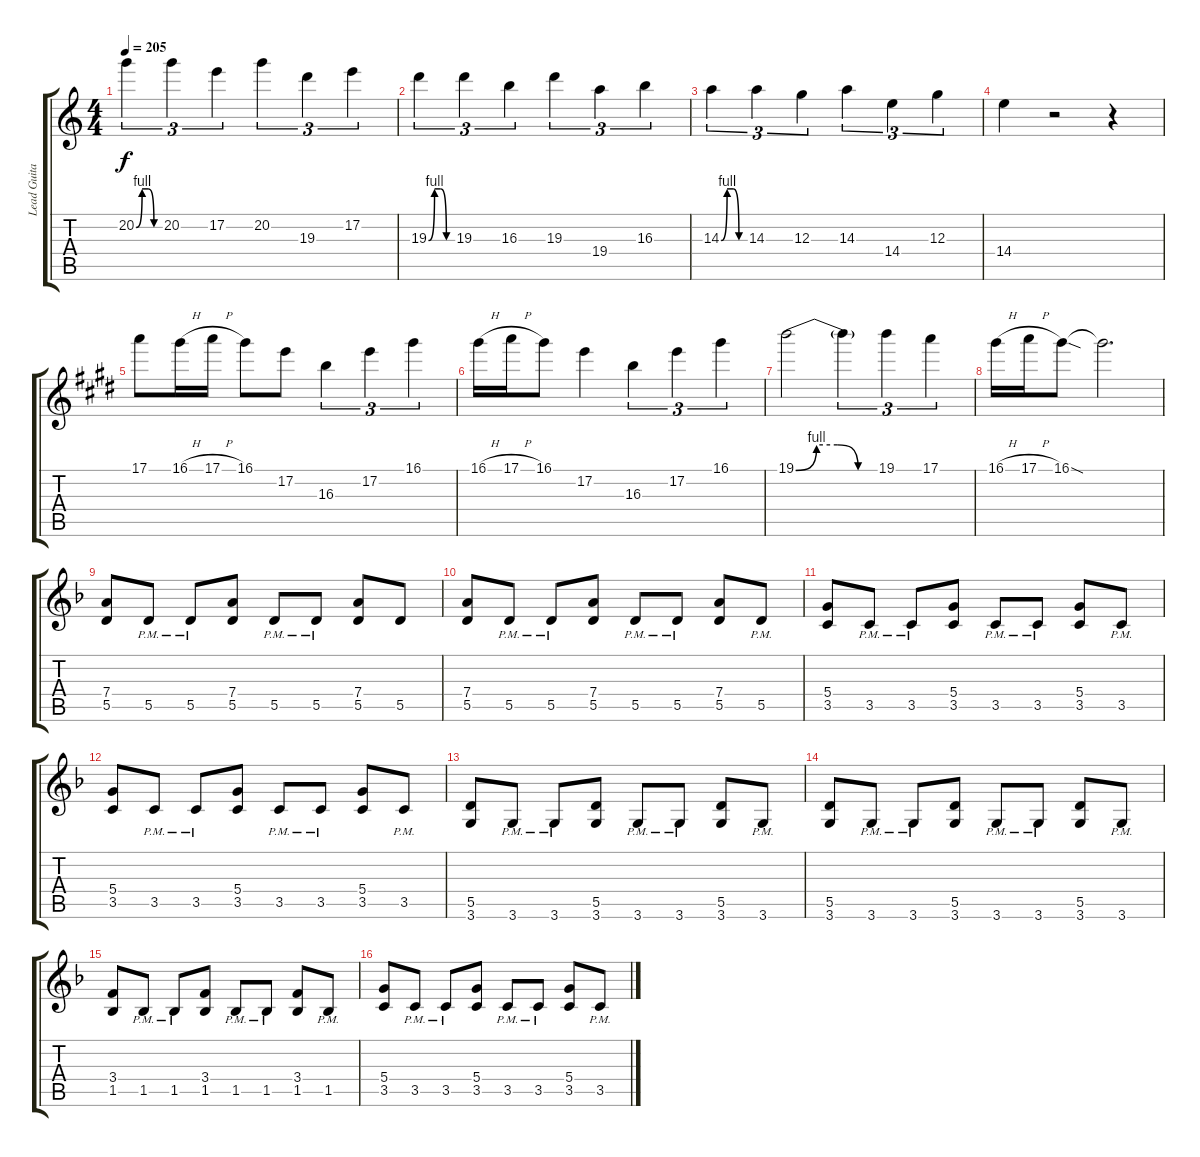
\track ("Lead Guitar" "Lead Guita") {instrument distortionguitar}
\staff {score tabs}
\tuning (E4 B3 G3 D3 A2 E2) {hide}
\ts (4 4)
\tempo 205
\clef g2
\ks c
20.2{be (custom 0 0 15 4 30 4 45 0 60 0)}.4{tu (3 2) dy f} 20.2.4{tu (3 2)} 17.2.4{tu (3 2)} 20.2.4{tu (3 2)} 19.3.4{tu (3 2)} 17.2.4{tu (3 2)} |
19.3{be (custom 0 0 15 4 30 4 45 0 60 0)}.4{tu (3 2)} 19.3.4{tu (3 2)} 16.3.4{tu (3 2)} 19.3.4{tu (3 2)} 19.4.4{tu (3 2)} 16.3.4{tu (3 2)} |
14.3{be (custom 0 0 15 4 30 4 45 0 60 0)}.4{tu (3 2)} 14.3.4{tu (3 2)} 12.3.4{tu (3 2)} 14.3.4{tu (3 2)} 14.4.4{tu (3 2)} 12.3.4{tu (3 2)} |
14.4.4 r.2 r.4 |
\ks e
17.1.8 16.1{h}.16 17.1{h}.16 16.1.8 17.2.8 16.3.4{tu (3 2)} 17.2.4{tu (3 2)} 16.1.4{tu (3 2)} |
16.1{h}.16 17.1{h}.16 16.1.8 17.2.4 16.3.4{tu (3 2)} 17.2.4{tu (3 2)} 16.1.4{tu (3 2)} |
19.1{be (custom 0 0 15 4 30 4 45 0 60 0)}.2 19.1{t}.4{tu (3 2)} 19.1.4{tu (3 2)} 17.1.4{tu (3 2)} |
16.1{h}.16 17.1{h}.16 16.1{sod}.8 16.1{t}.2{d} |
\ks f
(7.4 5.5).8 5.5{pm}.8 5.5{pm}.8 (7.4 5.5).8 5.5{pm}.8 5.5{pm}.8 (7.4 5.5).8 5.5.8 |
(7.4 5.5).8 5.5{pm}.8 5.5{pm}.8 (7.4 5.5).8 5.5{pm}.8 5.5{pm}.8 (7.4 5.5).8 5.5{pm}.8 |
(5.4 3.5).8 3.5{pm}.8 3.5{pm}.8 (5.4 3.5).8 3.5{pm}.8 3.5{pm}.8 (5.4 3.5).8 3.5{pm}.8 |
(5.4 3.5).8 3.5{pm}.8 3.5{pm}.8 (5.4 3.5).8 3.5{pm}.8 3.5{pm}.8 (5.4 3.5).8 3.5{pm}.8 |
(5.5 3.6).8 3.6{pm}.8 3.6{pm}.8 (5.5 3.6).8 3.6{pm}.8 3.6{pm}.8 (5.5 3.6).8 3.6{pm}.8 |
(5.5 3.6).8 3.6{pm}.8 3.6{pm}.8 (5.5 3.6).8 3.6{pm}.8 3.6{pm}.8 (5.5 3.6).8 3.6{pm}.8 |
(3.4 1.5).8 1.5{pm}.8 1.5{pm}.8 (3.4 1.5).8 1.5{pm}.8 1.5{pm}.8 (3.4 1.5).8 1.5{pm}.8 |
(5.4 3.5).8 3.5{pm}.8 3.5{pm}.8 (5.4 3.5).8 3.5{pm}.8 3.5{pm}.8 (5.4 3.5).8 3.5{pm}.8
